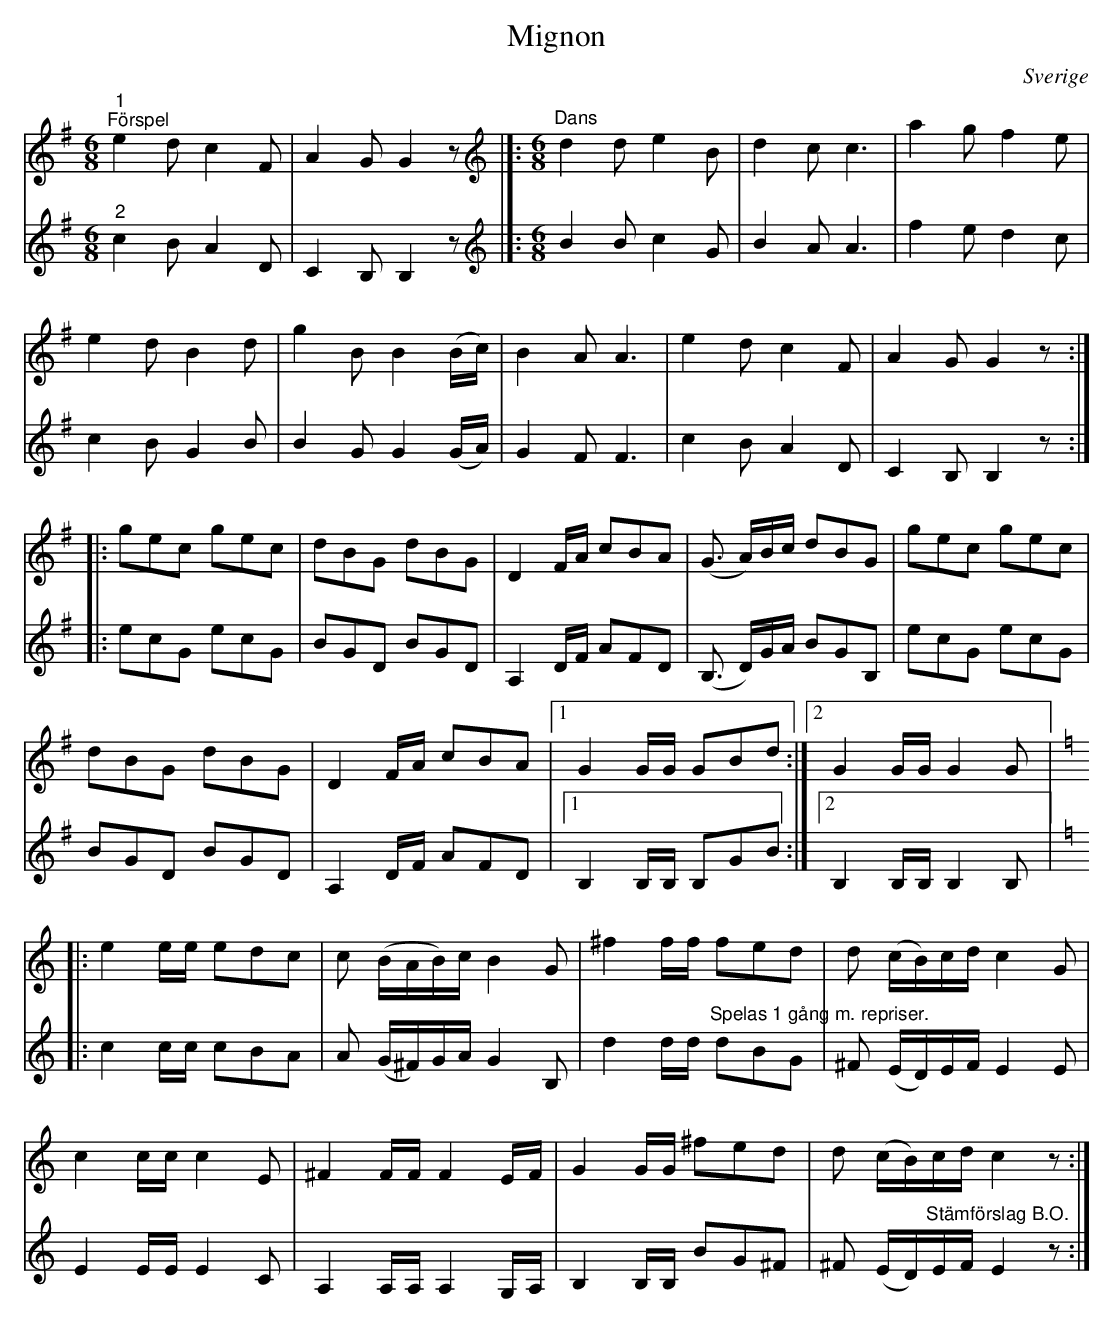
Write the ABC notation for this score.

X:1
T:Mignon
O:Sverige
L:1/8
M:6/8
K:G
V:1
"^1""^Förspel" e2 d c2 F | A2 G G2 z |]:[K:G][M:6/8][K:treble]"^Dans" d2 d e2 B | d2 c c3 | a2 g f2 e |
e2 d B2 d | g2 B B2 (B/c/) | B2 A A3 | e2 d c2 F | A2 G G2 z ::
gec gec | dBG dBG | D2 F/A/ cBA | (G3/2 A/)B/c/ dBG | gec gec |
dBG dBG | D2 F/A/ cBA |1 G2 G/G/ GBd :|2 G2 G/G/ G2 G |:
[K:C] e2 e/e/ edc | c (B/A/B/)c/ B2 G | ^f2 f/f/ fed | d (c/B/)c/d/ c2 G |
c2 c/c/ c2 E | ^F2 F/F/ F2 E/F/ | G2 G/G/ ^fed | d (c/B/)c/d/ c2 z :|
V:2
"^2" c2 B A2 D | C2 B, B,2 z |]:[K:G][M:6/8][K:treble] B2 B c2 G | B2 A A3 | f2 e d2 c |
c2 B G2 B | B2 G G2 (G/A/) | G2 F F3 | c2 B A2 D | C2 B, B,2 z :: ecG ecG | BGD BGD |
A,2 D/F/ AFD | (B,3/2 D/)G/A/ BGB, | ecG ecG | BGD BGD | A,2 D/F/ AFD |1 B,2 B,/B,/ B,GB :|2 B,2 B,/B,/ B,2 B, |:
[K:C] c2 c/c/ cBA | A (G/^F/)G/A/ G2 B, | d2 d/d/"^Spelas 1 gång m. repriser." dBG | ^F (E/D/)E/F/ E2 E | E2 E/E/ E2 C |
A,2 A,/A,/ A,2 G,/A,/ | B,2 B,/B,/ BG^F | ^F (E/D/)"^Stämförslag B.O."E/F/ E2 z :|
